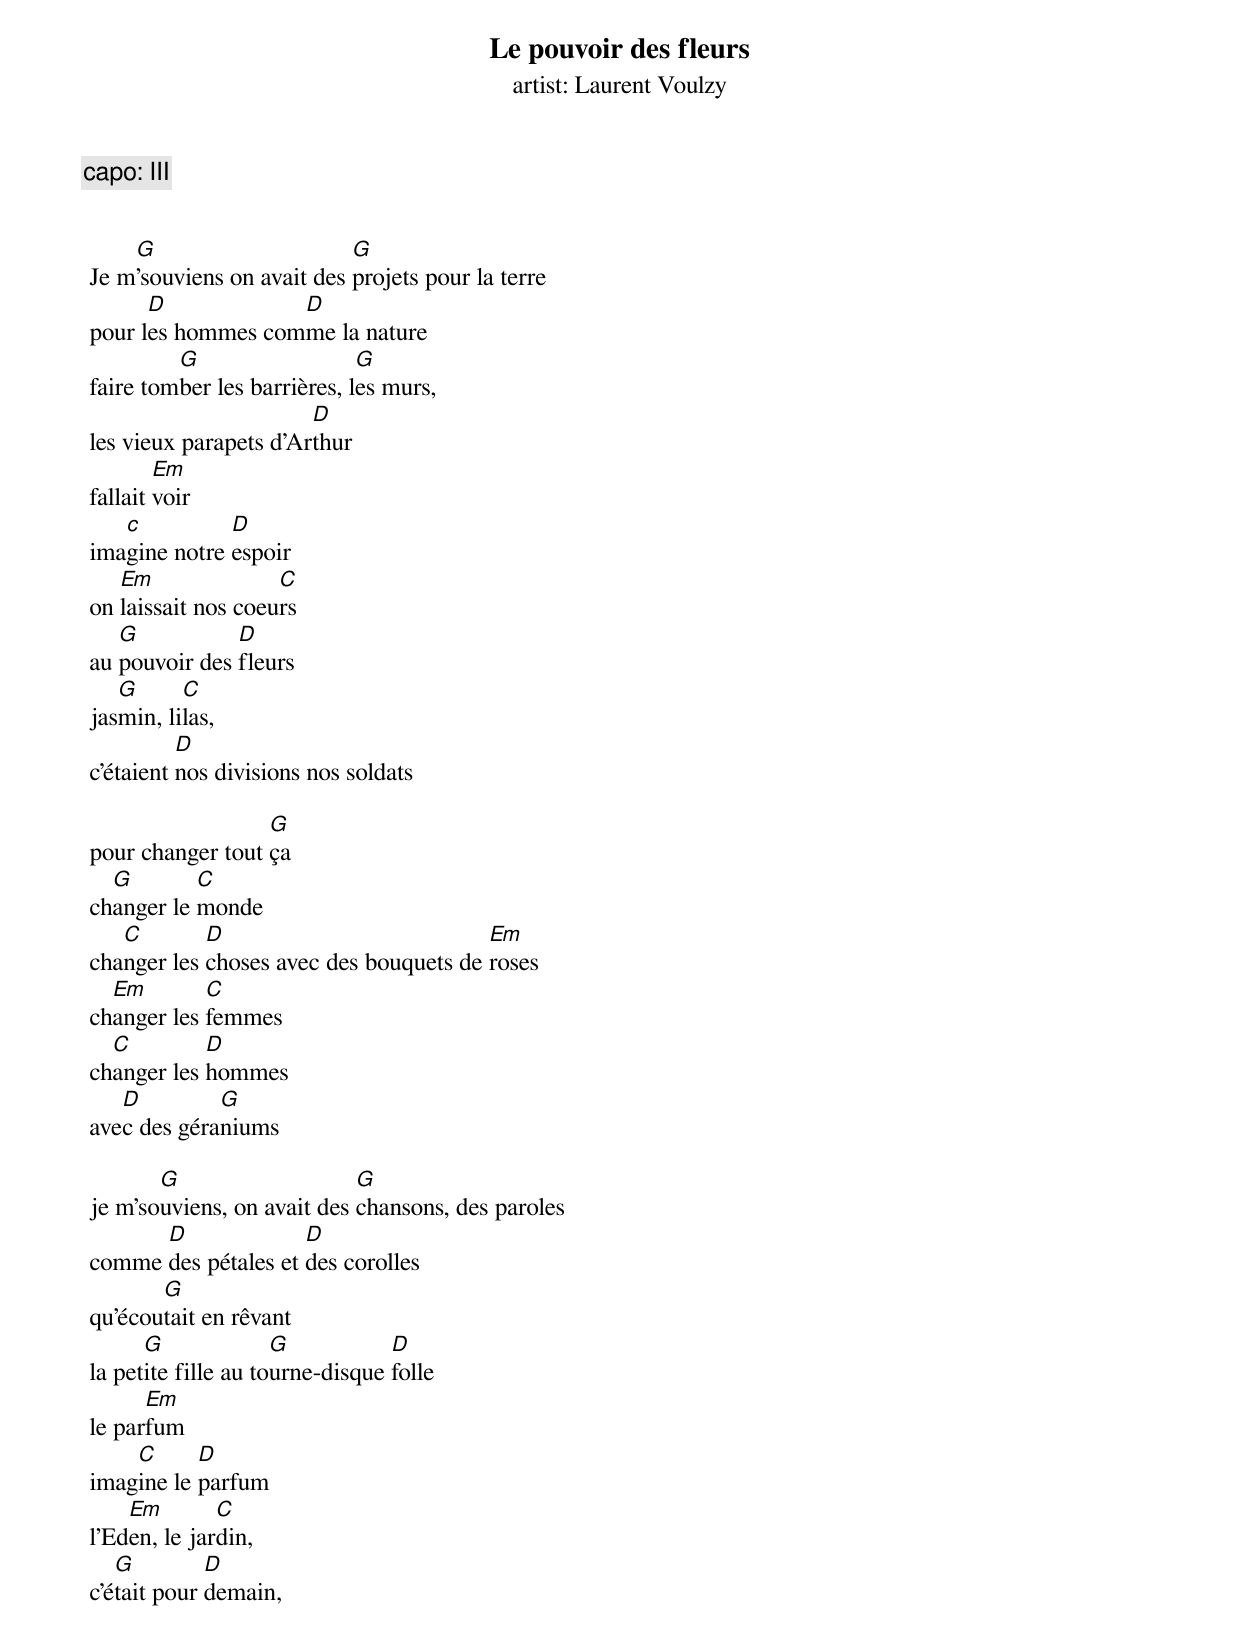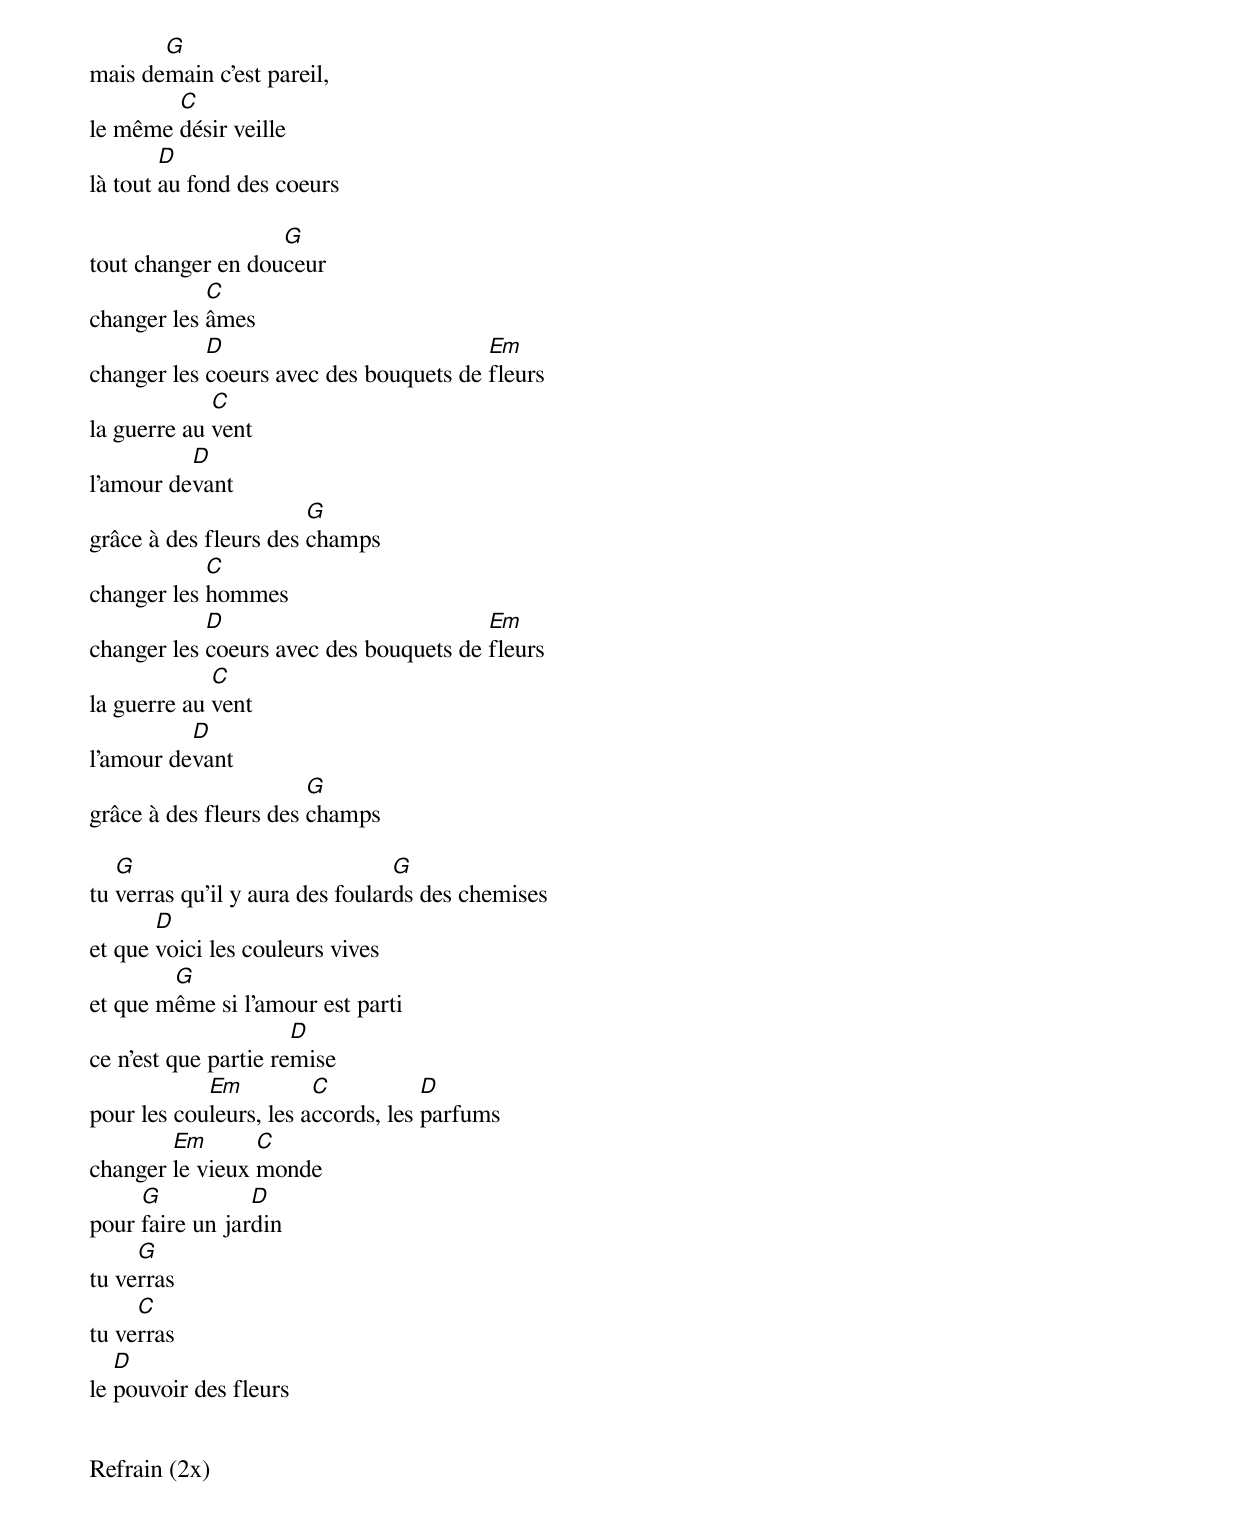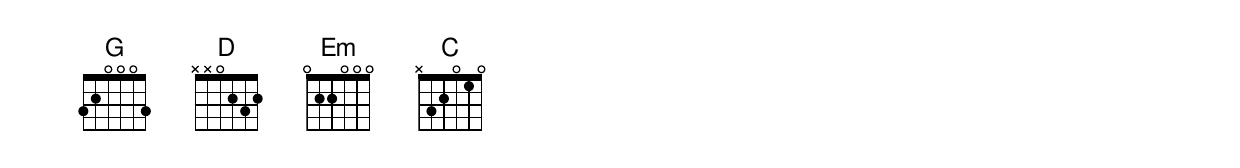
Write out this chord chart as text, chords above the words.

Le pouvoir des fleurs
artist: Laurent Voulzy
capo: III


     G                      G
 Je m'souviens on avait des projets pour la terre
       D            D
 pour les hommes comme la nature
          G                   G
 faire tomber les barrières, les murs,
                        D
 les vieux parapets d'Arthur
         Em
 fallait voir
    c          D
 imagine notre espoir
    Em               C
 on laissait nos coeurs
    G           D
 au pouvoir des fleurs
    G      C
 jasmin, lilas,
           D
 c'étaient nos divisions nos soldats

                   G
 pour changer tout ça
   G        C
 changer le monde
    C        D                           Em
 changer les choses avec des bouquets de roses
   Em        C
 changer les femmes
   C         D
 changer les hommes
    D         G
 avec des géraniums

        G                    G
 je m'souviens, on avait des chansons, des paroles
       D              D
 comme des pétales et des corolles
        G
 qu'écoutait en rêvant
       G              G           D
 la petite fille au tourne-disque folle
       Em
 le parfum
     C      D
 imagine le parfum
     Em        C
 l'Eden, le jardin,
    G         D
 c'était pour demain,
        G
 mais demain c'est pareil,
         C
 le même désir veille
         D
 là tout au fond des coeurs

                    G
 tout changer en douceur
             C
 changer les âmes
             D                           Em
 changer les coeurs avec des bouquets de fleurs
              C
 la guerre au vent
           D
 l'amour devant
                        G
 grâce à des fleurs des champs
             C
 changer les hommes
             D                           Em
 changer les coeurs avec des bouquets de fleurs
              C
 la guerre au vent
           D
 l'amour devant
                        G
 grâce à des fleurs des champs

    G                             G
 tu verras qu'il y aura des foulards des chemises
        D
 et que voici les couleurs vives
         G
 et que même si l'amour est parti
                       D
 ce n'est que partie remise
             Em          C           D
 pour les couleurs, les accords, les parfums
         Em       C
 changer le vieux monde
      G           D
 pour faire un jardin
      G
 tu verras
      C
 tu verras
    D
 le pouvoir des fleurs


 Refrain (2x)
